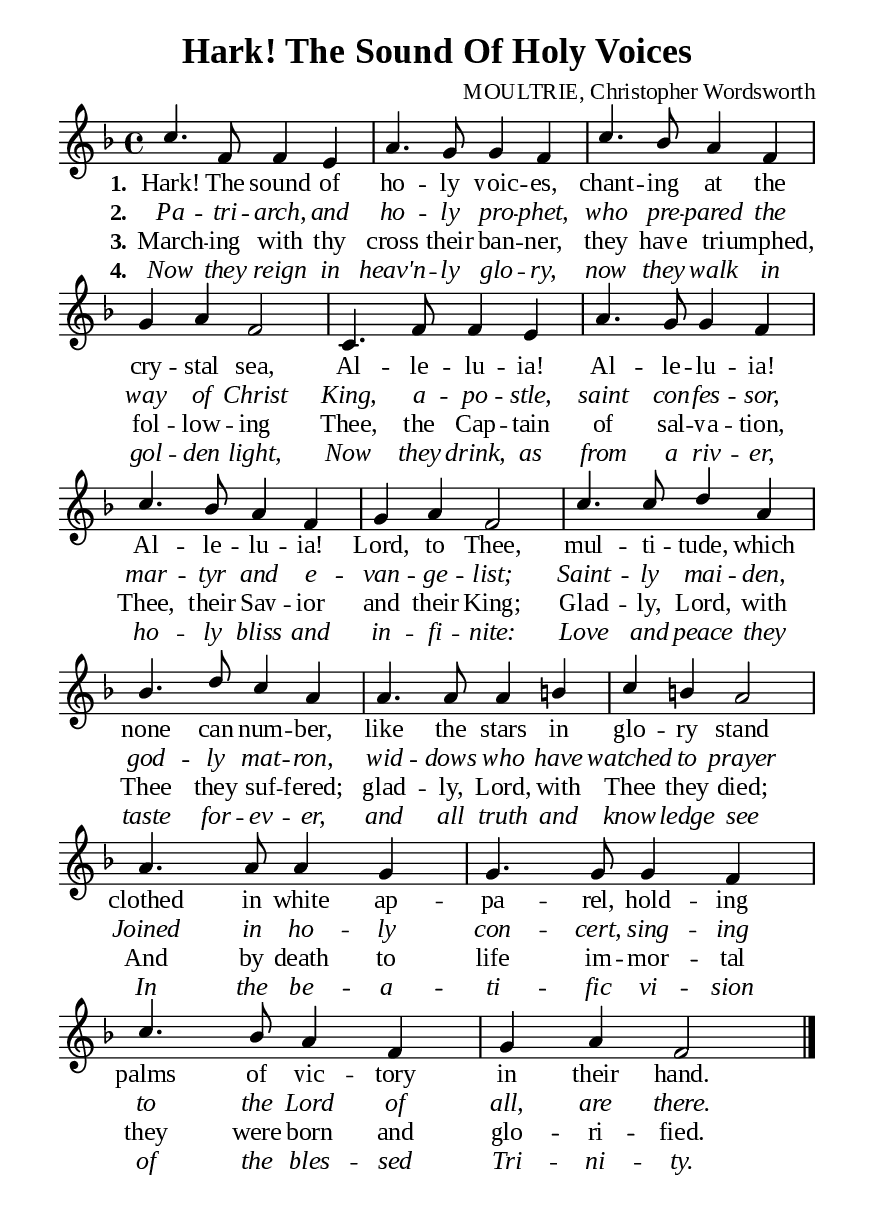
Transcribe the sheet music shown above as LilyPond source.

\version "2.18.2"

\header {
  title = "Hark! The Sound Of Holy Voices"
  composer = "MOULTRIE, Christopher Wordsworth"
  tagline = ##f
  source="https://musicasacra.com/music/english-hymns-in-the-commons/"
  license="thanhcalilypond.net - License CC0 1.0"
}

global= {
  \key f \major
  \time 4/4
  \override Score.BarNumber.break-visibility = ##(#f #f #f)
}

\paper {
  #(set-paper-size "a5")
  top-margin = 10\mm
  bottom-margin = 5\mm
  left-margin = 10\mm
  right-margin = 10\mm
  indent = #0
  #(define fonts
	 (make-pango-font-tree "Liberation Serif"
	 		       "Liberation Serif"
			       "Liberation Serif"
			       (/ 20 20)))
  page-count = #1
}

printItalic = \with {
  \override LyricText.font-shape = #'italic
}

% Verse music
musicVerseSoprano = \relative c' {
  %{	01	%} c'4. f,8 f4 e |
  %{	02	%} a4. g8 g4 f |
  %{	03	%} c'4. bes8 a4 f |
  %{	04	%} g a f2 |
  %{	05	%} c4. f8 f4 e |
  %{	06	%} a4. g8 g4 f |
  %{	07	%} c'4. bes8 a4 f |
  %{	08	%} g a f2 |
  %{	09	%} c'4. c8 d4 a |
  %{	10	%} bes4. d8 c4 a |
  %{	11	%} a4. a8 a4 b! |
  %{	12	%} c b! a2 |
  %{	13	%} a4. a8 a4 g |
  %{	14	%} g4. g8 g4 f |
  %{	15	%} c'4. bes8 a4 f |
  %{	16	%} g a f2 \bar "|."
}

% Verse lyrics
verseOne = \lyricmode {
  \set stanza = #"1."
  Hark! The sound of ho -- ly voic -- es, chant -- ing at the cry -- stal sea,
  Al -- le -- lu -- ia! Al -- le -- lu -- ia! Al -- le -- lu -- ia!
  Lord, to Thee, mul -- ti -- tude, which none can num -- ber,
  like the stars in glo -- ry stand
  clothed in white ap -- pa -- rel, hold -- ing palms of vic -- tory in their hand.
}

verseTwo = \lyricmode {
  \set stanza = #"2."
  Pa -- tri -- arch, and ho -- ly pro -- phet, who pre -- pared the way of Christ King,
  a -- po -- stle, saint con -- fes -- sor, mar -- tyr and e -- van -- ge -- list;
  Saint -- ly mai -- den,
  god -- ly mat -- ron, wid -- dows who have watched to prayer
  Joined in ho -- ly con -- cert, sing -- ing to the Lord of all, are there.
}

verseThree = \lyricmode {
  \set stanza = #"3."
  March -- ing with thy cross their ban -- ner, they have tri -- umphed,
  fol -- low -- ing Thee, the Cap -- tain of sal -- va -- tion,
  Thee, their Sav -- ior and their King;
  Glad -- ly, Lord, with Thee they suf -- fered;
  glad -- ly, Lord, with Thee they died;
  And by death to life im -- mor -- tal they were born and glo -- ri -- fied.
}

verseFour = \lyricmode {
  \set stanza = #"4."
  Now they reign in heav'n -- ly glo -- ry, now they walk in gol -- den light,
  Now they drink, as from a riv -- er,
  ho -- ly bliss and in -- fi -- nite:
  Love and peace they taste for -- ev -- er, and all truth and know -- ledge see
  In the be -- a -- ti -- fic vi -- sion of the bles -- sed Tri -- ni -- ty.
}

% Layout
\score {
    \new ChoirStaff <<
      \new Staff <<
        \clef "treble"
        \new Voice = "sopranos" { \global \stemUp \slurUp \musicVerseSoprano }
      >>
      \new Lyrics \lyricsto sopranos \verseOne
      \new Lyrics \printItalic \lyricsto sopranos \verseTwo
      \new Lyrics \lyricsto sopranos \verseThree
      \new Lyrics \printItalic \lyricsto sopranos \verseFour
    >>
}
